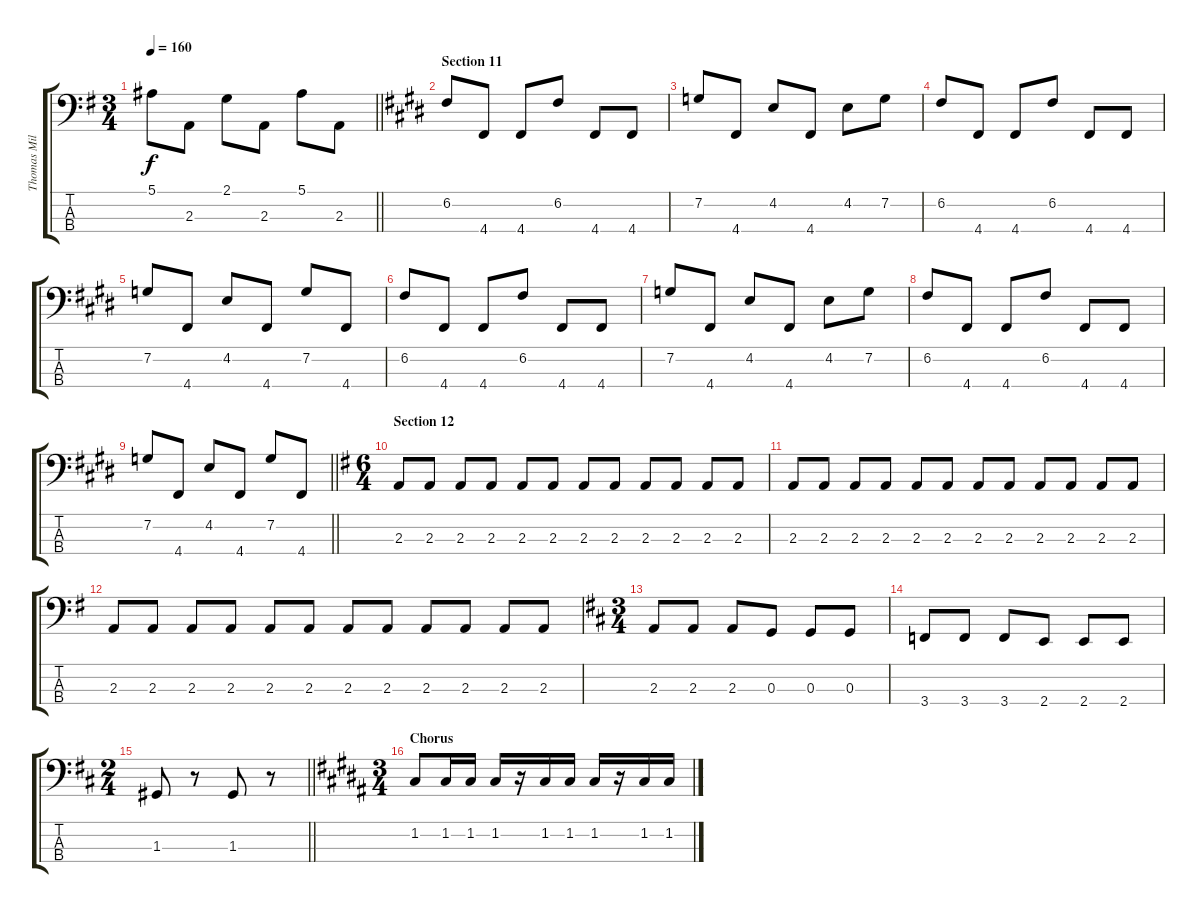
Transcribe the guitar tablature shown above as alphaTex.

\track ("Thomas Miller (bass)" "Thomas Mil") {instrument electricbassfinger}
\staff {score tabs}
\tuning (F2 C2 G1 D1) {hide}
\ts (3 4)
\tempo 160
\clef f4
\barLineRight lightlight
\ks eminor
5.1.8{dy f} 2.3.8 2.1.8 2.3.8 5.1.8 2.3.8 |
\section ("" "Section 11")
\ks c#minor
6.2.8 4.4.8 4.4.8 6.2.8 4.4.8 4.4.8 |
7.2.8 4.4.8 4.2.8 4.4.8 4.2.8 7.2.8 |
6.2.8 4.4.8 4.4.8 6.2.8 4.4.8 4.4.8 |
7.2.8 4.4.8 4.2.8 4.4.8 7.2.8 4.4.8 |
6.2.8 4.4.8 4.4.8 6.2.8 4.4.8 4.4.8 |
7.2.8 4.4.8 4.2.8 4.4.8 4.2.8 7.2.8 |
6.2.8 4.4.8 4.4.8 6.2.8 4.4.8 4.4.8 |
\barLineRight lightlight
7.2.8 4.4.8 4.2.8 4.4.8 7.2.8 4.4.8 |
\ts (6 4)
\section ("" "Section 12")
\ks eminor
2.3.8{instrument electricbassfinger} 2.3.8 2.3.8 2.3.8 2.3.8 2.3.8 2.3.8 2.3.8 2.3.8 2.3.8 2.3.8 2.3.8 |
2.3.8 2.3.8 2.3.8 2.3.8 2.3.8 2.3.8 2.3.8 2.3.8 2.3.8 2.3.8 2.3.8 2.3.8 |
2.3.8 2.3.8 2.3.8 2.3.8 2.3.8 2.3.8 2.3.8 2.3.8 2.3.8 2.3.8 2.3.8 2.3.8 |
\ts (3 4)
\ks bminor
2.3.8 2.3.8 2.3.8 0.3.8 0.3.8 0.3.8 |
3.4.8 3.4.8 3.4.8 2.4.8 2.4.8 2.4.8 |
\ts (2 4)
\barLineRight lightlight
1.3.8 r.8 1.3.8 r.8 |
\ts (3 4)
\section ("" "Chorus")
\ks g#minor
1.2.8 1.2.16 1.2.16 1.2.16 r.16 1.2.16 1.2.16 1.2.16 r.16 1.2.16 1.2.16
